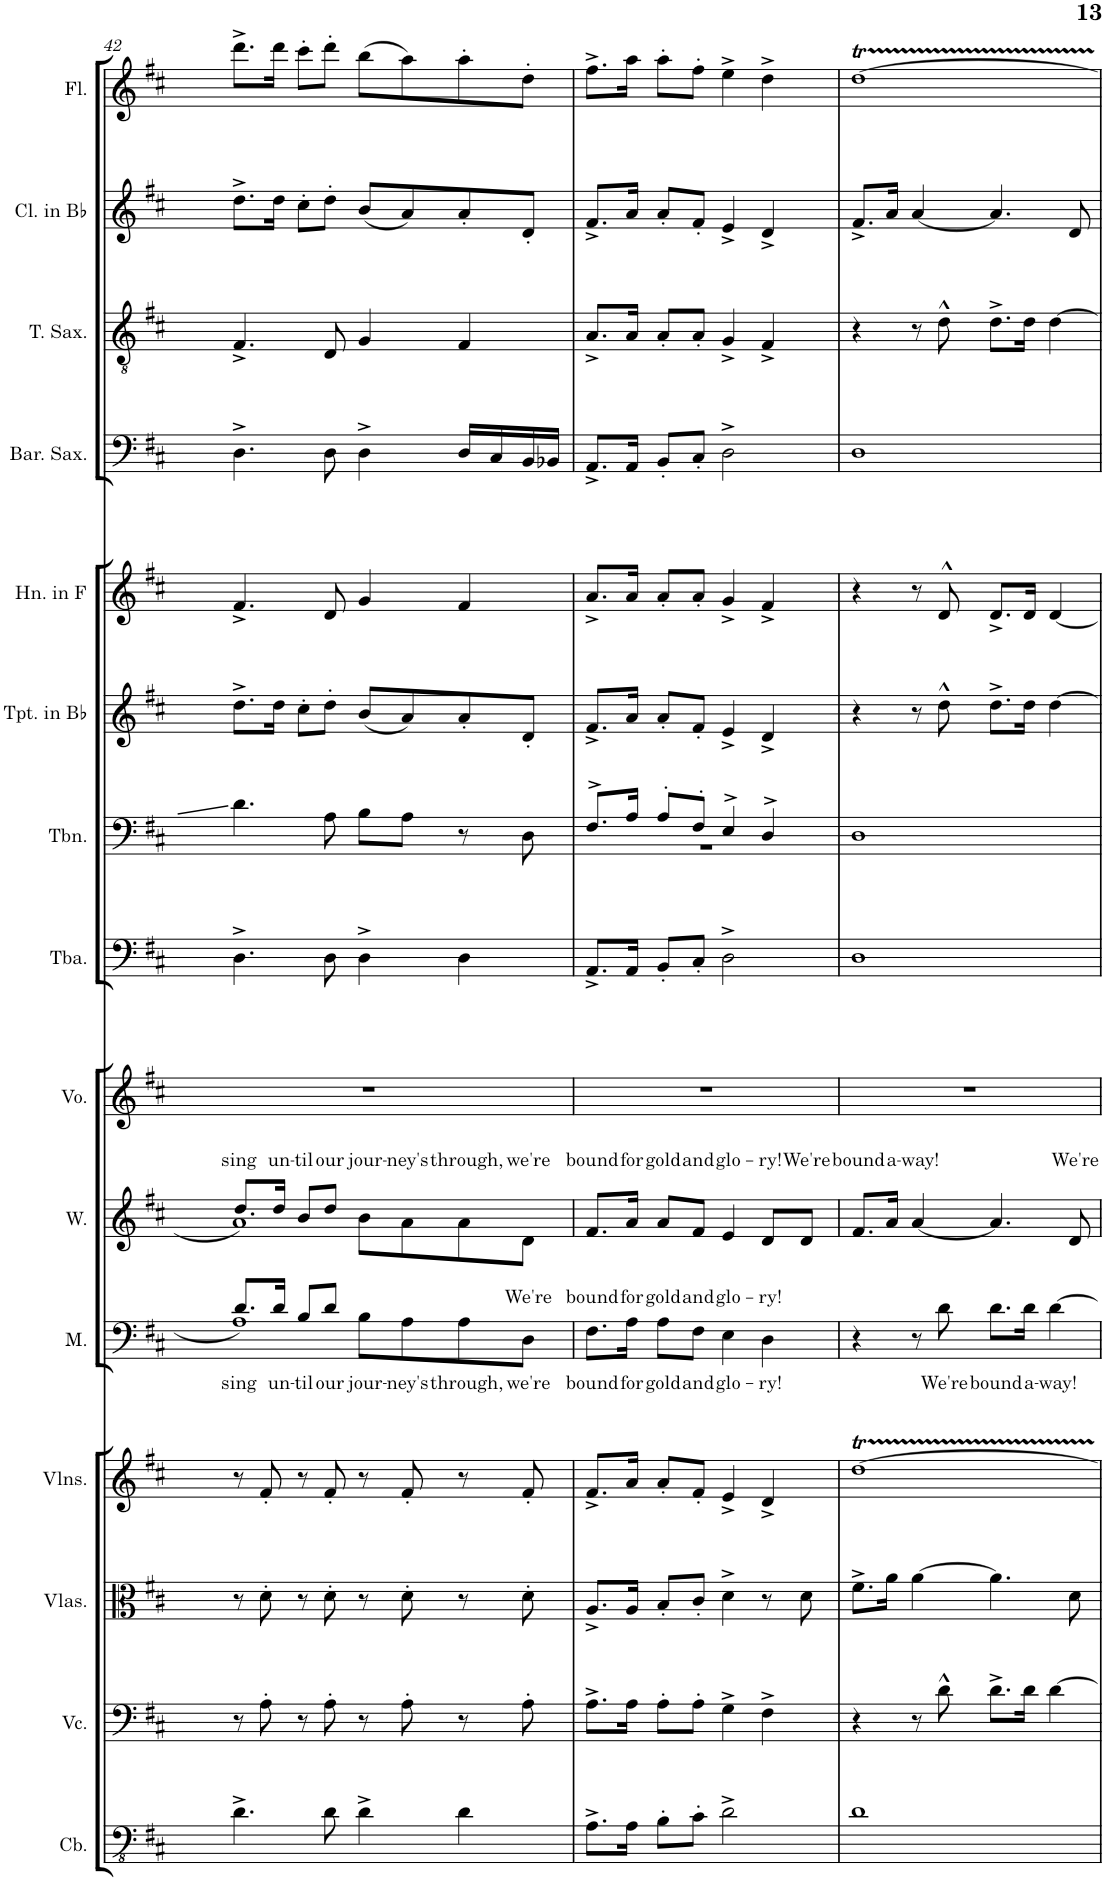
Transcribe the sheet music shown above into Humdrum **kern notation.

**kern	**kern	**kern	**kern	**kern	**text	**kern	**text	**kern	**kern	**kern	**kern	**kern	**kern	**kern	**kern	**kern
*part15	*part14	*part13	*part12	*part11	*part11	*part10	*part10	*part9	*part8	*part7	*part6	*part5	*part4	*part3	*part2	*part1
*staff15	*staff14	*staff13	*staff12	*staff11	*staff11	*staff10	*staff10	*staff9	*staff8	*staff7	*staff6	*staff5	*staff4	*staff3	*staff2	*staff1
*I"Contrabass	*I"Violoncello	*I"Violas	*I"Violins	*I"Men	*	*I"Women	*	*I"Voice	*I"Tuba	*I"Trombone	*I"Trumpet in Bb	*I"Horn in F	*I"Baritone Saxophone	*I"Tenor Saxophone	*I"Clarinet in Bb	*I"Flute
*I'Cb.	*I'Vc.	*I'Vlas.	*I'Vlns.	*I'M.	*	*I'W.	*	*I'Vo.	*I'Tba.	*I'Tbn.	*I'Tpt. in Bb	*I'Hn. in F	*I'Bar. Sax.	*I'T. Sax.	*I'Cl. in Bb	*I'Fl.
!!LO:PB:g=z
*clefFv4	*clefF4	*clefC3	*clefG2	*clefF4	*	*clefG2	*	*clefG2	*clefF4	*clefF4	*clefG2	*clefG2	*clefF4	*clefGv2	*clefG2	*clefG2
*Trd7c12	*	*	*	*	*	*	*	*	*	*	*Trd1c2	*Trd4c7	*Trd12c21	*Trd8c14	*Trd1c2	*
*k[f#c#]	*k[f#c#]	*k[f#c#]	*k[f#c#]	*k[f#c#]	*	*k[f#c#]	*	*k[f#c#]	*k[f#c#]	*k[f#c#]	*k[f#c#]	*k[f#c#]	*k[f#c#]	*k[f#c#]	*k[f#c#]	*k[f#c#]
*M4/4	*M4/4	*M4/4	*M4/4	*M4/4	*	*M4/4	*	*M4/4	*M4/4	*M4/4	*M4/4	*M4/4	*M4/4	*M4/4	*M4/4	*M4/4
=42	=42	=42	=42	=42	=42	=42	=42	=42	=42	=42	=42	=42	=42	=42	=42	=42
!	!	!	!	!	!LO:LY:b	!	!LO:LY:a	!	!	!	!	!	!	!	!	!
*	*	*	*	*^	*	*^	*	*	*	*	*	*	*	*	*	*
4.D^\	8r	8r	8r	8.d/L	1A	sing	8.dd/L	1a	sing	1r	4.D^\	4.d\	8.dd^\L	4.f#^/	4.D^\	4.F#^/	8.dd^\L	8.ddd^\L
.	8A'\	8d'\	8f#'/	.	.	.	.	.	.	.	.	.	.	.	.	.	.	.
!	!	!	!	!	!	!LO:LY:b	!	!	!LO:LY:a	!	!	!	!	!	!	!	!	!
.	.	.	.	16d/Jk	.	un-	16dd/Jk	.	un-	.	.	.	16dd\Jk	.	.	.	16dd\Jk	16ddd\Jk
!	!	!	!	!	!	!LO:LY:b	!	!	!LO:LY:a	!	!	!	!	!	!	!	!	!
.	8r	8r	8r	8B/L	.	-til	8b/L	.	-til	.	.	.	8cc#'\L	.	.	.	8cc#'\L	8ccc#'\L
!	!	!	!	!	!	!LO:LY:b	!	!	!LO:LY:a	!	!	!	!	!	!	!	!	!
8D\	8A'\	8d'\	8f#'/	8d/J	.	our	8dd/J	.	our	.	8D\	8A\	8dd'\J	8d/	8D\	8D/	8dd'\J	8ddd'\J
!	!	!	!	!	!	!LO:LY:b	!	!	!LO:LY:a	!	!	!	!	!	!	!	!	!
4D^\	8r	8r	8r	8B\L	.	jour-	8b\L	.	jour-	.	4D^\	8B\L	(8b/L	4g/	4D^\	4G/	(8b/L	(8bb\L
!	!	!	!	!	!	!LO:LY:b	!	!	!LO:LY:a	!	!	!	!	!	!	!	!	!
.	8A'\	8d'\	8f#'/	8A\	.	-ney's	8a\	.	-ney's	.	.	8A\J	8a/)	.	.	.	8a/)	8aa\)
!	!	!	!	!	!	!LO:LY:b	!	!	!LO:LY:a	!	!	!	!	!	!	!	!	!
4D\	8r	8r	8r	8A\	.	through,	8a\	.	through,	.	4D\	8r	8a'/	4f#/	16D/LL	4F#/	8a'/	8aa'\
.	.	.	.	.	.	.	.	.	.	.	.	.	.	.	16C#/	.	.	.
!	!	!	!	!	!	!LO:LY:a	!	!	!LO:LY:a	!	!	!	!	!	!	!	!	!
.	8A'\	8d'\	8f#'/	8D\J	.	We're	8d\J	.	we're	.	.	8D\	8d'/J	.	16BB/	.	8d'/J	8dd'\J
.	.	.	.	.	.	.	.	.	.	.	.	.	.	.	16BB-X/JJ	.	.	.
*	*	*	*	*v	*v	*	*	*	*	*	*	*	*	*	*	*	*	*
*	*	*	*	*	*	*v	*v	*	*	*	*	*	*	*	*	*	*
=43	=43	=43	=43	=43	=43	=43	=43	=43	=43	=43	=43	=43	=43	=43	=43	=43
!	!	!	!	!	!LO:LY:b	!	!LO:LY:a	!	!	!	!	!	!	!	!	!
*	*	*	*	*	*	*	*	*	*	*^	*	*	*	*	*	*
8.AA^\L	8.A^\L	8.A^/L	8.f#^/L	8.F#\L	bound	8.f#/L	bound	1r	8.AA^/L	8.F#^/L	1r	8.f#^/L	8.a^/L	8.AA^/L	8.A^/L	8.f#^/L	8.ff#^\L
!	!	!	!	!	!LO:LY:b	!	!LO:LY:a	!	!	!	!	!	!	!	!	!	!
16AA\Jk	16A\Jk	16A/Jk	16a/Jk	16A\Jk	for	16a/Jk	for	.	16AA/Jk	16A/Jk	.	16a/Jk	16a/Jk	16AA/Jk	16A/Jk	16a/Jk	16aa\Jk
!	!	!	!	!	!LO:LY:b	!	!LO:LY:a	!	!	!	!	!	!	!	!	!	!
8BB'\L	8A'\L	8B'/L	8a'/L	8A\L	gold	8a/L	gold	.	8BB'/L	8A'/L	.	8a'/L	8a'/L	8BB'/L	8A'/L	8a'/L	8aa'\L
!	!	!	!	!	!LO:LY:b	!	!LO:LY:a	!	!	!	!	!	!	!	!	!	!
8C#'\J	8A'\J	8c#'/J	8f#'/J	8F#\J	and	8f#/J	and	.	8C#'/J	8F#'/J	.	8f#'/J	8a'/J	8C#'/J	8A'/J	8f#'/J	8ff#'\J
!	!	!	!	!	!LO:LY:b	!	!LO:LY:a	!	!	!	!	!	!	!	!	!	!
2D^\	4G^\	4d^\	4e^/	4E\	glo-	4e/	glo-	.	2D^\	4E^/	.	4e^/	4g^/	2D^\	4G^/	4e^/	4ee^\
!	!	!	!	!	!LO:LY:b	!	!LO:LY:a	!	!	!	!	!	!	!	!	!	!
.	4F#^\	8r	4d^/	4D\	-ry!	8d/L	-ry!	.	.	4D^/	.	4d^/	4f#^/	.	4F#^/	4d^/	4dd^\
!	!	!	!	!	!	!	!LO:LY:a	!	!	!	!	!	!	!	!	!	!
.	.	8d\	.	.	.	8d/J	We're	.	.	.	.	.	.	.	.	.	.
*	*	*	*	*	*	*	*	*	*	*v	*v	*	*	*	*	*	*
=44	=44	=44	=44	=44	=44	=44	=44	=44	=44	=44	=44	=44	=44	=44	=44	=44
!	!	!	!	!	!	!	!LO:LY:a	!	!	!	!	!	!	!	!	!
1D	4r	8.f#^\L	[1ddT	4r	.	8.f#/L	bound	1r	1D	1D	4r	4r	1D	4r	8.f#^/L	[1ddT
!	!	!	!	!	!	!	!LO:LY:a	!	!	!	!	!	!	!	!	!
.	.	16a\Jk	.	.	.	16a/Jk	a-	.	.	.	.	.	.	.	16a/Jk	.
!	!	!	!	!	!	!	!LO:LY:a	!	!	!	!	!	!	!	!	!
.	8r	[4a\	.	8r	.	[4a/	-way!	.	.	.	8r	8r	.	8r	[4a/	.
!	!	!	!	!	!LO:LY:b	!	!	!	!	!	!	!	!	!	!	!
.	8d^^\	.	.	8d\	We're	.	.	.	.	.	8dd^^\	8d^^/	.	8d^^\	.	.
!	!	!	!	!	!LO:LY:b	!	!	!	!	!	!	!	!	!	!	!
.	8.d^\L	4.a\]	.	8.d\L	bound	4.a/]	.	.	.	.	8.dd^\L	8.d^/L	.	8.d^\L	4.a/]	.
!	!	!	!	!	!LO:LY:b	!	!	!	!	!	!	!	!	!	!	!
.	16d\Jk	.	.	16d\Jk	a-	.	.	.	.	.	16dd\Jk	16d/Jk	.	16d\Jk	.	.
!	!	!	!	!	!LO:LY:b	!	!	!	!	!	!	!	!	!	!	!
.	[4d\	.	.	[4d\	-way!	.	.	.	.	.	[4dd\	[4d/	.	[4d\	.	.
!	!	!	!	!	!	!	!LO:LY:a	!	!	!	!	!	!	!	!	!
.	.	8d\	.	.	.	8d/	We're	.	.	.	.	.	.	.	8d/	.
=	=	=	=	=	=	=	=	=	=	=	=	=	=	=	=	=
*-	*-	*-	*-	*-	*-	*-	*-	*-	*-	*-	*-	*-	*-	*-	*-	*-
